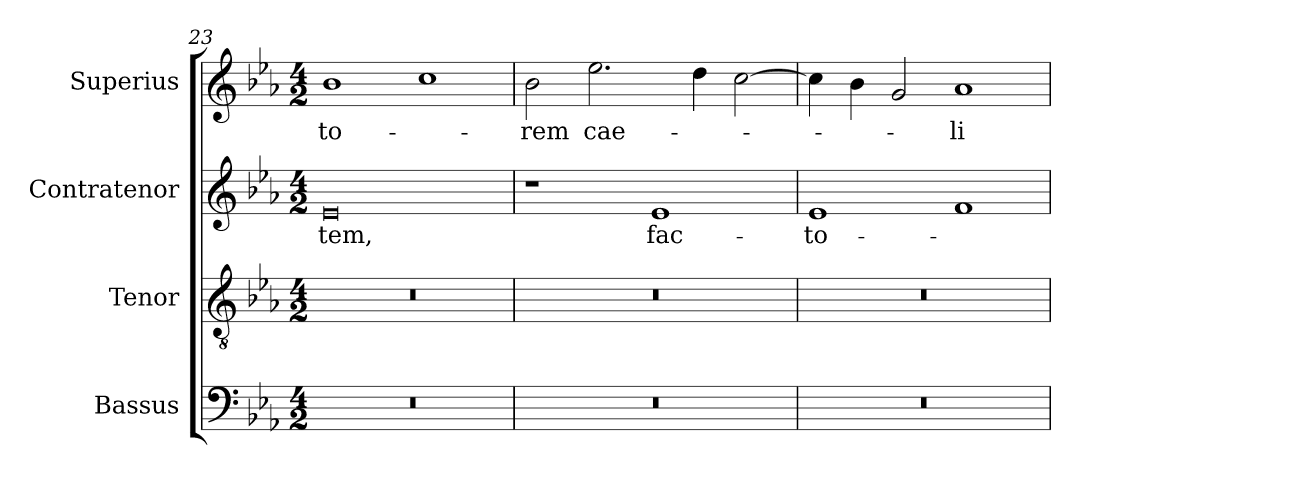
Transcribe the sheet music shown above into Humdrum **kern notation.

**kern	**kern	**kern	**text	**kern	**text
*part4	*part3	*part2	*part2	*part1	*part1
*staff4	*staff3	*staff2	*staff2	*staff1	*staff1
*I"Bassus	*I"Tenor	*I"Contratenor	*	*I"Superius	*
*I'B.	*I'T.	*	*	*	*
*clefF4	*clefGv2	*clefG2	*	*clefG2	*
*	*ITrd7c12	*ITrd7c12	*	*	*
*k[b-e-a-]	*k[b-e-a-]	*k[b-e-a-]	*	*k[b-e-a-]	*
*E-:	*E-:	*E-:	*	*E-:	*
*M4/2	*M4/2	*M4/2	*	*M4/2	*
=23	=23	=23	=23	=23	=23
!LO:N:vis=1	!LO:N:vis=1	!	!	!	!
!	!	!	!LO:LY:b:color=#000000	!	!
!	!	!	!	!	!LO:LY:b:color=#000000
0r	0r	0E-i	-tem,	1b-i	-to-
.	.	.	.	1cci	.
=24	=24	=24	=24	=24	=24
!LO:N:vis=1	!LO:N:vis=1	!	!	!	!
!	!	!	!	!	!LO:LY:b:color=#000000
0r	0r	1r	.	2b-i\	-rem
!	!	!	!	!	!LO:LY:b:color=#000000
.	.	.	.	2.ee-i\	cae-
!	!	!	!LO:LY:b:color=#000000	!	!
.	.	1E-i	fac-	.	.
.	.	.	.	4ddi\	.
.	.	.	.	[>2cci\	.
!!LO:LB:g=z
=25	=25	=25	=25	=25	=25
!LO:N:vis=1	!LO:N:vis=1	!	!	!	!
!	!	!	!LO:LY:b:color=#000000	!	!
0r	0r	1E-i	-to-	4cci\]	.
.	.	.	.	4b-i\	.
.	.	.	.	2gi/	.
!	!	!	!	!	!LO:LY:b:color=#000000
.	.	1Fi	.	1a-i	-li
=	=	=	=	=	=
*-	*-	*-	*-	*-	*-
